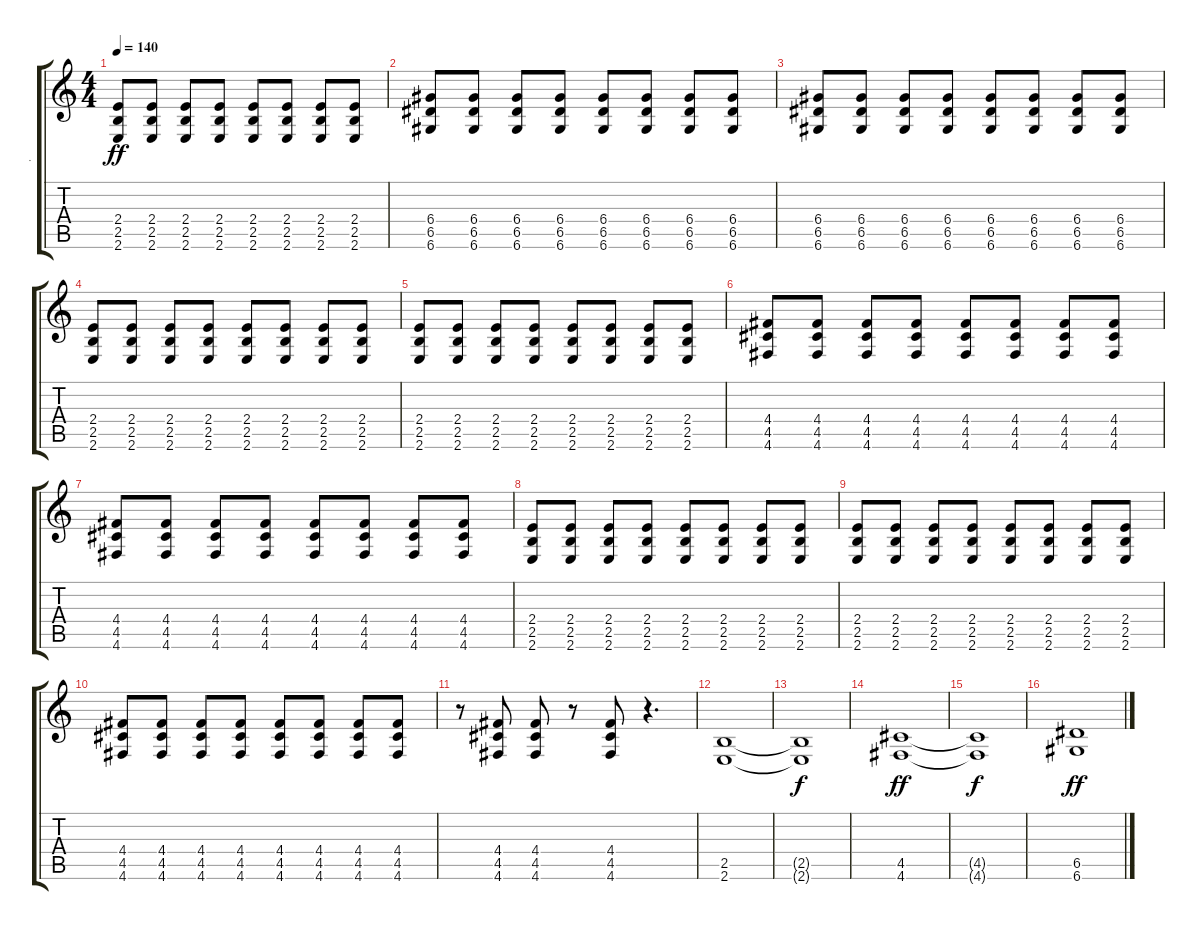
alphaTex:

\track ("." ".") {instrument distortionguitar}
\staff {score tabs}
\tuning (E4 B3 G3 D3 A2 D2) {hide}
\ts (4 4)
\tempo 140
\clef g2
\ks c
(2.4 2.5 2.6).8{dy ff} (2.4 2.5 2.6).8 (2.4 2.5 2.6).8 (2.4 2.5 2.6).8 (2.4 2.5 2.6).8 (2.4 2.5 2.6).8 (2.4 2.5 2.6).8 (2.4 2.5 2.6).8 |
(6.4 6.5 6.6).8 (6.4 6.5 6.6).8 (6.4 6.5 6.6).8 (6.4 6.5 6.6).8 (6.4 6.5 6.6).8 (6.4 6.5 6.6).8 (6.4 6.5 6.6).8 (6.4 6.5 6.6).8 |
(6.4 6.5 6.6).8 (6.4 6.5 6.6).8 (6.4 6.5 6.6).8 (6.4 6.5 6.6).8 (6.4 6.5 6.6).8 (6.4 6.5 6.6).8 (6.4 6.5 6.6).8 (6.4 6.5 6.6).8 |
(2.4 2.5 2.6).8 (2.4 2.5 2.6).8 (2.4 2.5 2.6).8 (2.4 2.5 2.6).8 (2.4 2.5 2.6).8 (2.4 2.5 2.6).8 (2.4 2.5 2.6).8 (2.4 2.5 2.6).8 |
(2.4 2.5 2.6).8 (2.4 2.5 2.6).8 (2.4 2.5 2.6).8 (2.4 2.5 2.6).8 (2.4 2.5 2.6).8 (2.4 2.5 2.6).8 (2.4 2.5 2.6).8 (2.4 2.5 2.6).8 |
(4.4 4.5 4.6).8 (4.4 4.5 4.6).8 (4.4 4.5 4.6).8 (4.4 4.5 4.6).8 (4.4 4.5 4.6).8 (4.4 4.5 4.6).8 (4.4 4.5 4.6).8 (4.4 4.5 4.6).8 |
(4.4 4.5 4.6).8 (4.4 4.5 4.6).8 (4.4 4.5 4.6).8 (4.4 4.5 4.6).8 (4.4 4.5 4.6).8 (4.4 4.5 4.6).8 (4.4 4.5 4.6).8 (4.4 4.5 4.6).8 |
(2.4 2.5 2.6).8 (2.4 2.5 2.6).8 (2.4 2.5 2.6).8 (2.4 2.5 2.6).8 (2.4 2.5 2.6).8 (2.4 2.5 2.6).8 (2.4 2.5 2.6).8 (2.4 2.5 2.6).8 |
(2.4 2.5 2.6).8 (2.4 2.5 2.6).8 (2.4 2.5 2.6).8 (2.4 2.5 2.6).8 (2.4 2.5 2.6).8 (2.4 2.5 2.6).8 (2.4 2.5 2.6).8 (2.4 2.5 2.6).8 |
(4.4 4.5 4.6).8 (4.4 4.5 4.6).8 (4.4 4.5 4.6).8 (4.4 4.5 4.6).8 (4.4 4.5 4.6).8 (4.4 4.5 4.6).8 (4.4 4.5 4.6).8 (4.4 4.5 4.6).8 |
r.8 (4.4 4.5 4.6).8 (4.4 4.5 4.6).8 r.8 (4.4 4.5 4.6).8 r.4{d} |
(2.5 2.6).1 |
(2.5{t} 2.6{t}).1{dy f} |
(4.5 4.6).1{dy ff} |
(4.5{t} 4.6{t}).1{dy f} |
(6.5 6.6).1{dy ff}
